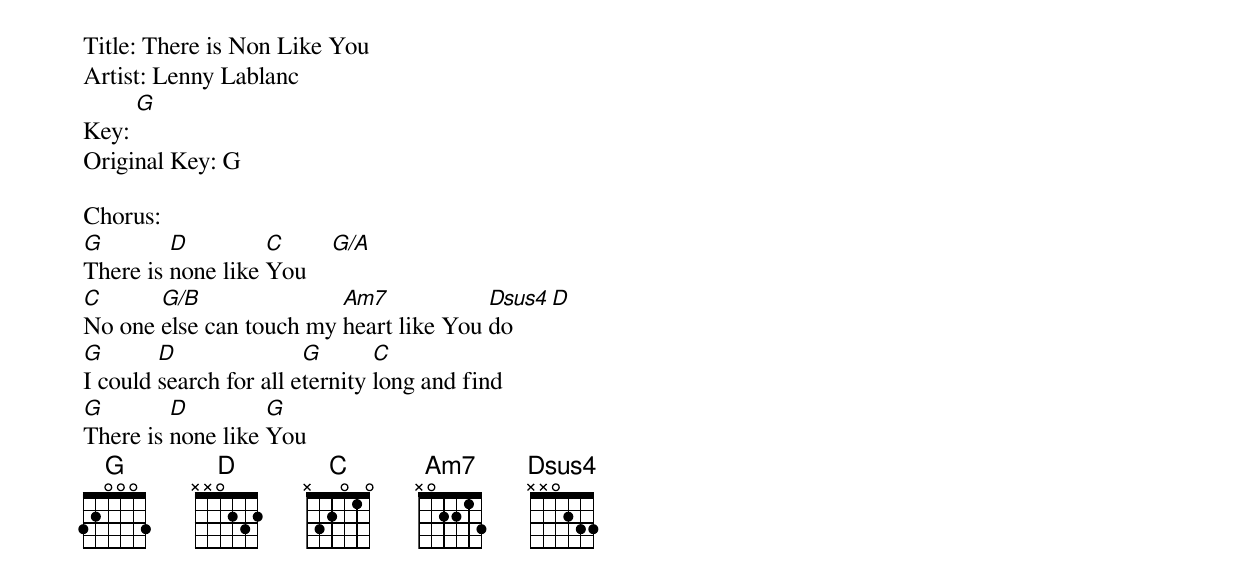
Title: There is Non Like You
Artist: Lenny Lablanc
Key: [G]
Original Key: G

Chorus:
[G]There is [D]none like [C]You    [G/A]
[C]No one [G/B]else can touch my [Am7]heart like You [Dsus4]do  [D]
[G]I could [D]search for all e[G]ternity [C]long and find
[G]There is [D]none like [G]You
